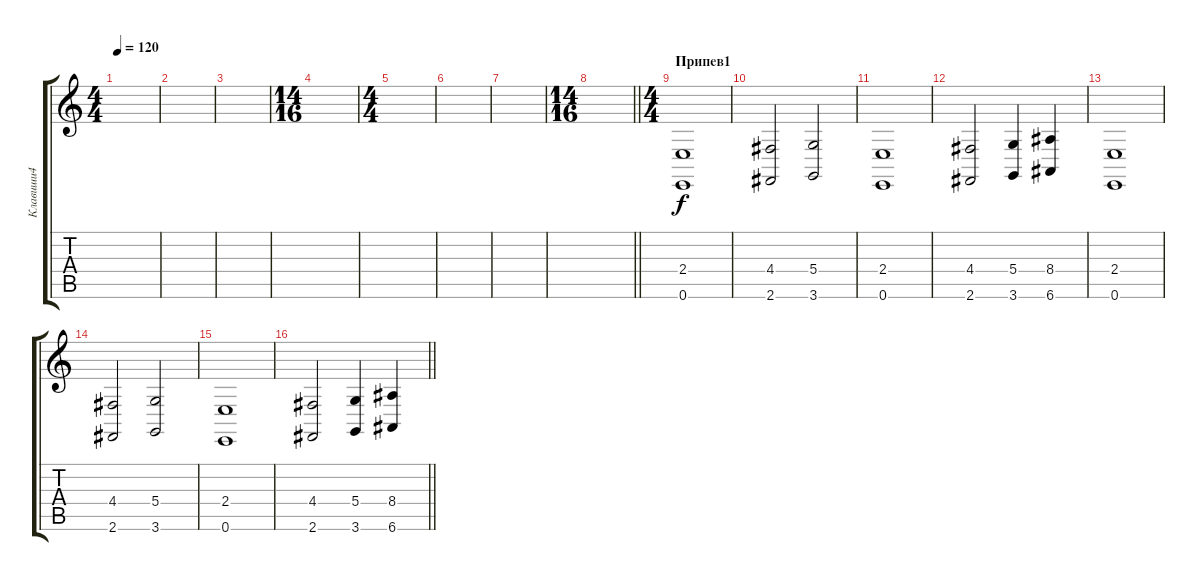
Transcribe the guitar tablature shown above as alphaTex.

\track ("Клавиши4" "Клавиши4") {instrument stringensemble1}
\staff {score tabs}
\tuning (E4 B3 G3 D3 A2 E2) {hide}
\ts (4 4)
\tempo 120
\clef g2
\ks c
|
|
|
\ts (14 16)
|
\ts (4 4)
|
|
|
\ts (14 16)
\barLineRight lightlight
|
\ts (4 4)
\section ("" "Припев1")
(2.4 0.6).1 |
(4.4 2.6).2 (5.4 3.6).2 |
(2.4 0.6).1 |
(4.4 2.6).2 (5.4 3.6).4 (8.4 6.6).4 |
(2.4 0.6).1 |
(4.4 2.6).2 (5.4 3.6).2 |
(2.4 0.6).1 |
\barLineRight lightlight
(4.4 2.6).2 (5.4 3.6).4 (8.4 6.6).4
